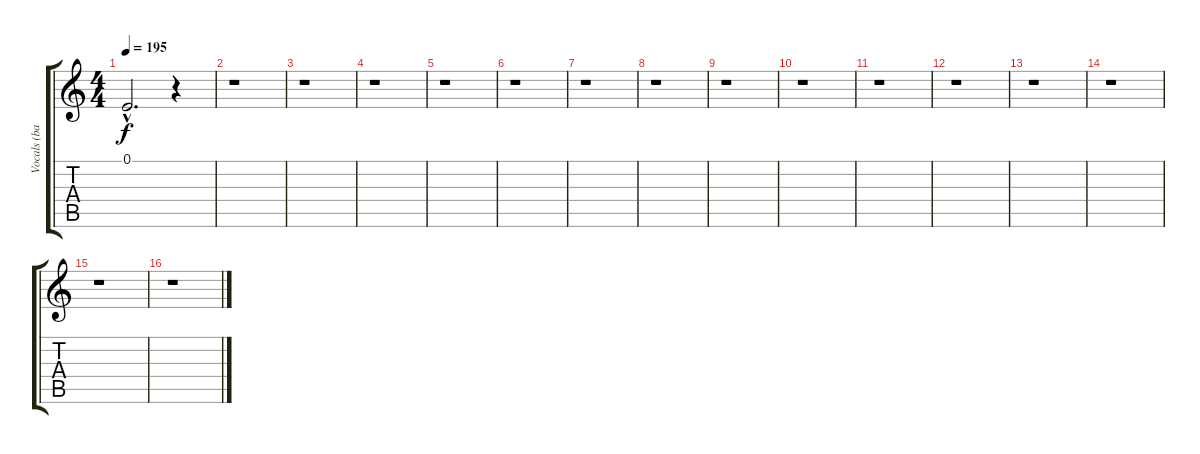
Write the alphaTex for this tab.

\track ("Vocals (back up)" "Vocals (ba") {instrument trombone}
\staff {score tabs}
\tuning (E4 B3 G3 D3 A2 E2) {hide}
\ts (4 4)
\tempo 195
\clef g2
\ks c
0.1{hac t}.2{d dy f} r.4 |
r.1 |
r.1 |
r.1 |
r.1 |
r.1 |
r.1 |
r.1 |
r.1 |
r.1 |
r.1 |
r.1 |
r.1 |
r.1 |
r.1 |
r.1
